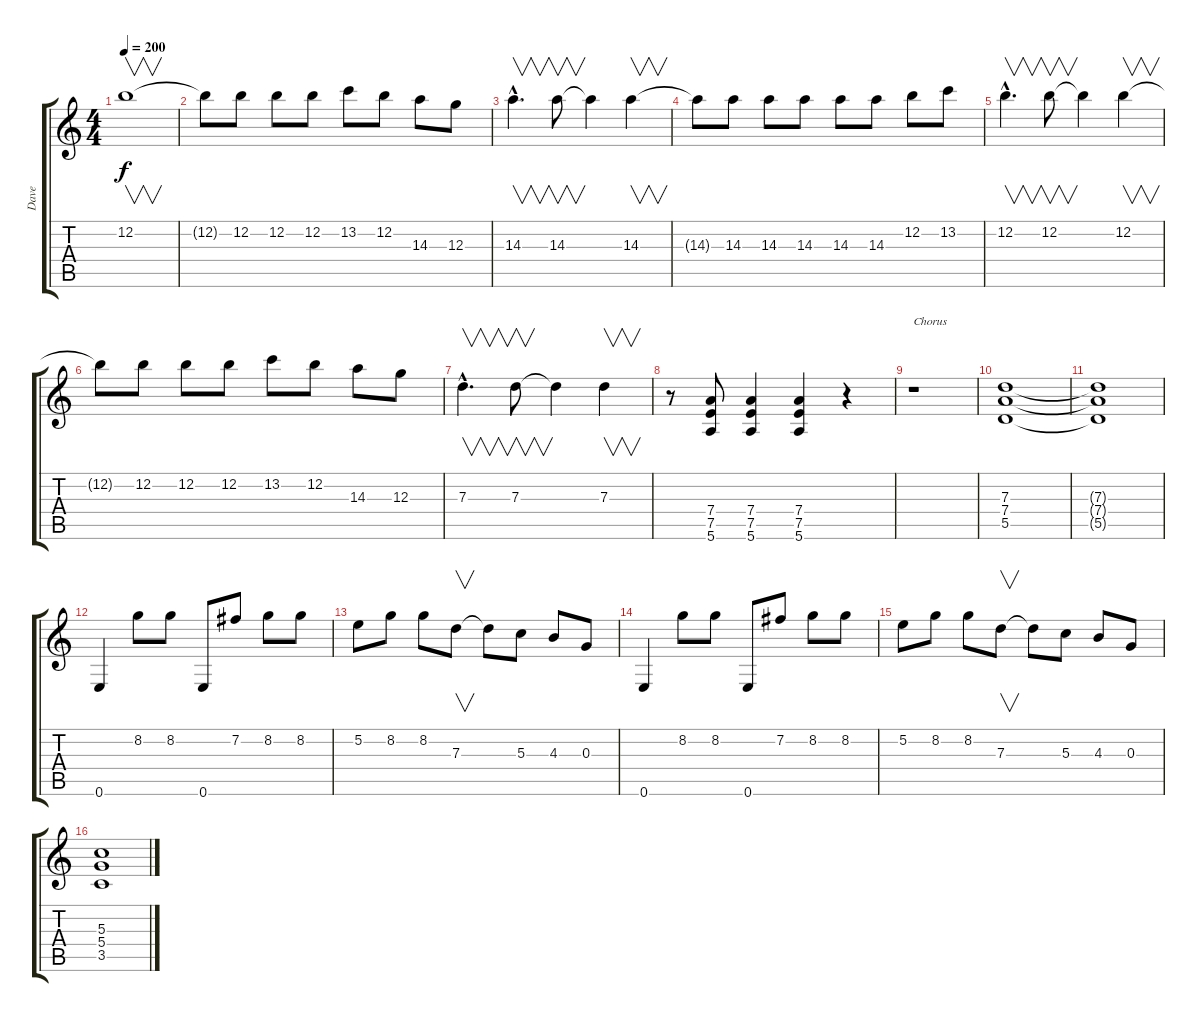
\track ("Dave" "Dave") {instrument distortionguitar}
\staff {score tabs}
\tuning (E4 B3 G3 D3 A2 E2) {hide}
\ts (4 4)
\tempo 200
\clef g2
\ks c
12.2.1{v dy f} |
12.2{t}.8 12.2.8 12.2.8 12.2.8 13.2.8 12.2.8 14.3.8 12.3.8 |
14.3{hac}.4{v d} 14.3.8{v} 14.3{t}.4 14.3.4{v} |
14.3{t}.8 14.3.8 14.3.8 14.3.8 14.3.8 14.3.8 12.2.8 13.2.8 |
12.2{hac}.4{v d} 12.2.8{v} 12.2{t}.4 12.2.4{v} |
12.2{t}.8 12.2.8 12.2.8 12.2.8 13.2.8 12.2.8 14.3.8 12.3.8 |
7.3{hac}.4{v d} 7.3.8{v} 7.3{t}.4 7.3.4{v} |
r.8 (7.4 7.5 5.6).8 (7.4 7.5 5.6).4 (7.4 7.5 5.6).4 r.4 |
r.1{txt "Chorus" volume 15} |
(7.3 7.4 5.5).1 |
(7.3{t} 7.4{t} 5.5{t}).1 |
0.6.4 8.2.8 8.2.8 0.6.8 7.2.8 8.2.8 8.2.8 |
5.2.8 8.2.8 8.2.8 7.3.8{v} 7.3{t}.8 5.3.8 4.3.8 0.3.8 |
0.6.4 8.2.8 8.2.8 0.6.8 7.2.8 8.2.8 8.2.8 |
5.2.8 8.2.8 8.2.8 7.3.8{v} 7.3{t}.8 5.3.8 4.3.8 0.3.8 |
(5.3 5.4 3.5).1
